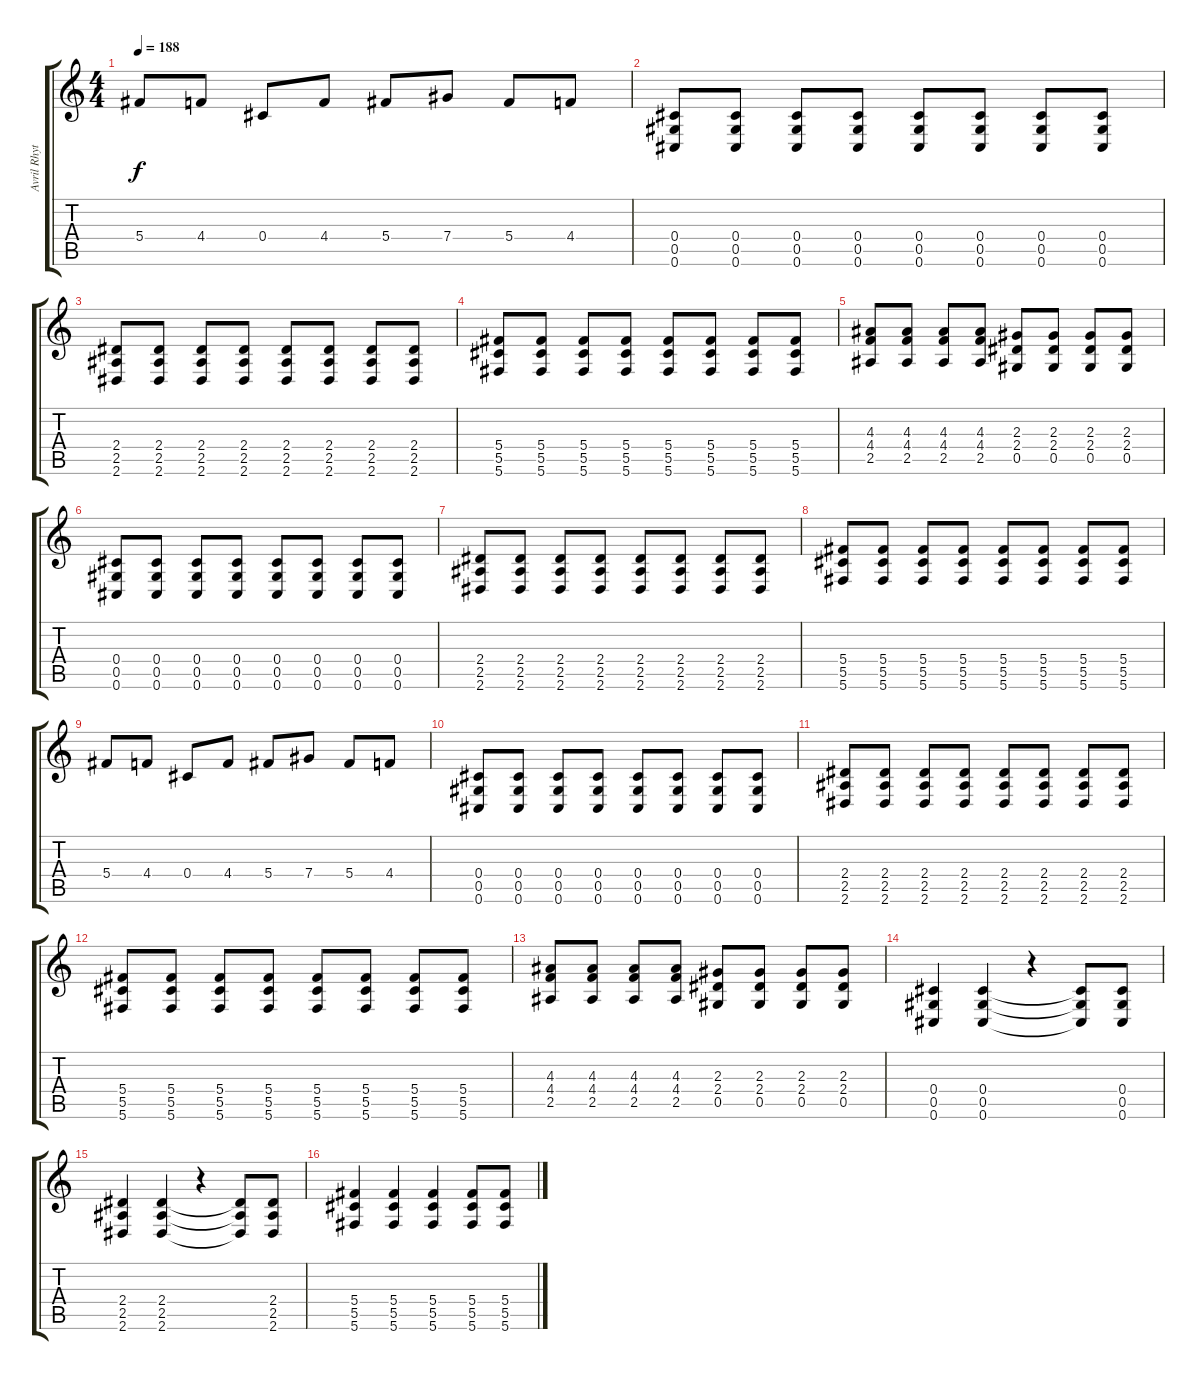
\track ("Avril Rhythm 2" "Avril Rhyt") {instrument distortionguitar}
\staff {score tabs}
\tuning (Eb4 Bb3 Gb3 Db3 Ab2 Db2) {hide}
\ts (4 4)
\tempo 188
\clef g2
\ks c
5.4.8{dy f} 4.4.8 0.4.8 4.4.8 5.4.8 7.4.8 5.4.8 4.4.8 |
(0.4 0.5 0.6).8 (0.4 0.5 0.6).8 (0.4 0.5 0.6).8 (0.4 0.5 0.6).8 (0.4 0.5 0.6).8 (0.4 0.5 0.6).8 (0.4 0.5 0.6).8 (0.4 0.5 0.6).8 |
(2.4 2.5 2.6).8 (2.4 2.5 2.6).8 (2.4 2.5 2.6).8 (2.4 2.5 2.6).8 (2.4 2.5 2.6).8 (2.4 2.5 2.6).8 (2.4 2.5 2.6).8 (2.4 2.5 2.6).8 |
(5.4 5.5 5.6).8 (5.4 5.5 5.6).8 (5.4 5.5 5.6).8 (5.4 5.5 5.6).8 (5.4 5.5 5.6).8 (5.4 5.5 5.6).8 (5.4 5.5 5.6).8 (5.4 5.5 5.6).8 |
(4.3 4.4 2.5).8 (4.3 4.4 2.5).8 (4.3 4.4 2.5).8 (4.3 4.4 2.5).8 (2.3 2.4 0.5).8 (2.3 2.4 0.5).8 (2.3 2.4 0.5).8 (2.3 2.4 0.5).8 |
(0.4 0.5 0.6).8 (0.4 0.5 0.6).8 (0.4 0.5 0.6).8 (0.4 0.5 0.6).8 (0.4 0.5 0.6).8 (0.4 0.5 0.6).8 (0.4 0.5 0.6).8 (0.4 0.5 0.6).8 |
(2.4 2.5 2.6).8 (2.4 2.5 2.6).8 (2.4 2.5 2.6).8 (2.4 2.5 2.6).8 (2.4 2.5 2.6).8 (2.4 2.5 2.6).8 (2.4 2.5 2.6).8 (2.4 2.5 2.6).8 |
(5.4 5.5 5.6).8 (5.4 5.5 5.6).8 (5.4 5.5 5.6).8 (5.4 5.5 5.6).8 (5.4 5.5 5.6).8 (5.4 5.5 5.6).8 (5.4 5.5 5.6).8 (5.4 5.5 5.6).8 |
5.4.8 4.4.8 0.4.8 4.4.8 5.4.8 7.4.8 5.4.8 4.4.8 |
(0.4 0.5 0.6).8 (0.4 0.5 0.6).8 (0.4 0.5 0.6).8 (0.4 0.5 0.6).8 (0.4 0.5 0.6).8 (0.4 0.5 0.6).8 (0.4 0.5 0.6).8 (0.4 0.5 0.6).8 |
(2.4 2.5 2.6).8 (2.4 2.5 2.6).8 (2.4 2.5 2.6).8 (2.4 2.5 2.6).8 (2.4 2.5 2.6).8 (2.4 2.5 2.6).8 (2.4 2.5 2.6).8 (2.4 2.5 2.6).8 |
(5.4 5.5 5.6).8 (5.4 5.5 5.6).8 (5.4 5.5 5.6).8 (5.4 5.5 5.6).8 (5.4 5.5 5.6).8 (5.4 5.5 5.6).8 (5.4 5.5 5.6).8 (5.4 5.5 5.6).8 |
(4.3 4.4 2.5).8 (4.3 4.4 2.5).8 (4.3 4.4 2.5).8 (4.3 4.4 2.5).8 (2.3 2.4 0.5).8 (2.3 2.4 0.5).8 (2.3 2.4 0.5).8 (2.3 2.4 0.5).8 |
(0.4 0.5 0.6).4 (0.4 0.5 0.6).4 r.4 (0.4{t} 0.5{t} 0.6{t}).8 (0.4 0.5 0.6).8 |
(2.4 2.5 2.6).4 (2.4 2.5 2.6).4 r.4 (2.4{t} 2.5{t} 2.6{t}).8 (2.4 2.5 2.6).8 |
(5.4 5.5 5.6).4 (5.4 5.5 5.6).4 (5.4 5.5 5.6).4 (5.4 5.5 5.6).8 (5.4 5.5 5.6).8
